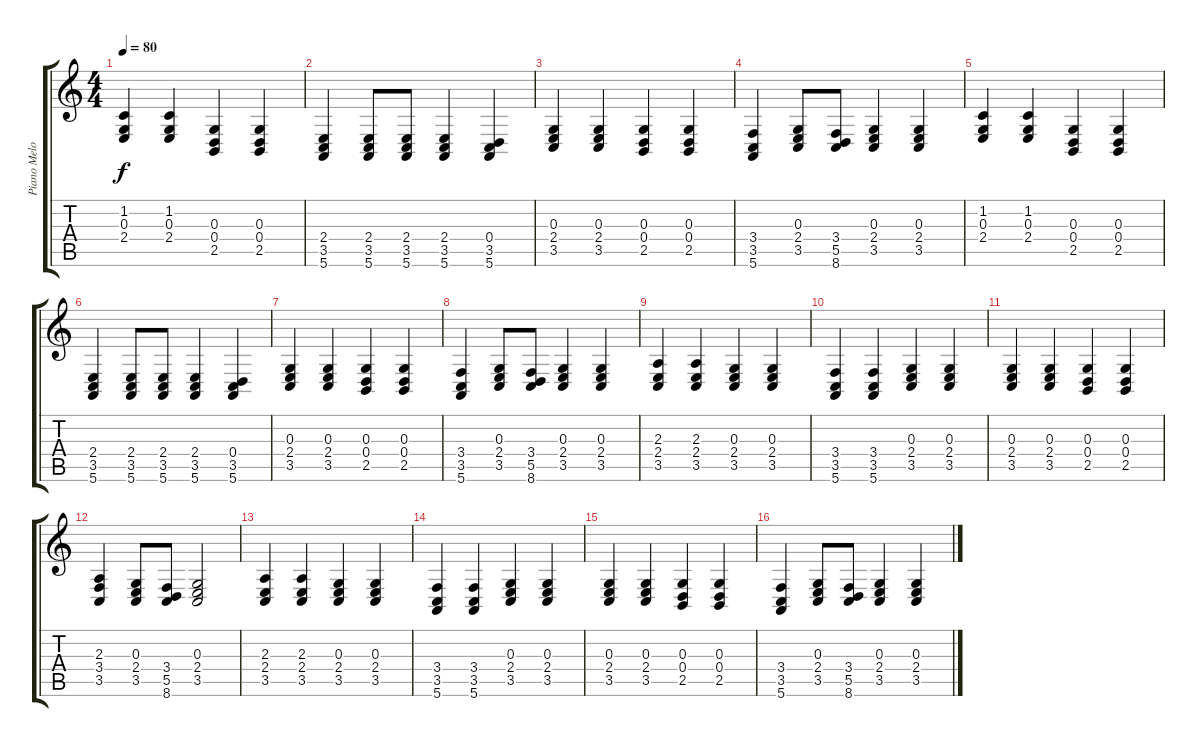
\track ("Piano Melody" "Piano Melo") {instrument acousticgrandpiano}
\staff {score tabs}
\tuning (E4 B3 G3 D3 A2 E2) {hide}
\ts (4 4)
\tempo 80
\clef g2
\ks c
(1.2 0.3 2.4).4{dy f} (1.2 0.3 2.4).4 (0.3 0.4 2.5).4 (0.3 0.4 2.5).4 |
(2.4 3.5 5.6).4 (2.4 3.5 5.6).8 (2.4 3.5 5.6).8 (2.4 3.5 5.6).4 (0.4 3.5 5.6).4 |
(0.3 2.4 3.5).4 (0.3 2.4 3.5).4 (0.3 0.4 2.5).4 (0.3 0.4 2.5).4 |
(3.4 3.5 5.6).4 (0.3 2.4 3.5).8 (3.4 5.5 8.6).8 (0.3 2.4 3.5).4 (0.3 2.4 3.5).4 |
(1.2 0.3 2.4).4 (1.2 0.3 2.4).4 (0.3 0.4 2.5).4 (0.3 0.4 2.5).4 |
(2.4 3.5 5.6).4 (2.4 3.5 5.6).8 (2.4 3.5 5.6).8 (2.4 3.5 5.6).4 (0.4 3.5 5.6).4 |
(0.3 2.4 3.5).4 (0.3 2.4 3.5).4 (0.3 0.4 2.5).4 (0.3 0.4 2.5).4 |
(3.4 3.5 5.6).4 (0.3 2.4 3.5).8 (3.4 5.5 8.6).8 (0.3 2.4 3.5).4 (0.3 2.4 3.5).4 |
(2.3 2.4 3.5).4 (2.3 2.4 3.5).4 (0.3 2.4 3.5).4 (0.3 2.4 3.5).4 |
(3.4 3.5 5.6).4 (3.4 3.5 5.6).4 (0.3 2.4 3.5).4 (0.3 2.4 3.5).4 |
(0.3 2.4 3.5).4 (0.3 2.4 3.5).4 (0.3 0.4 2.5).4 (0.3 0.4 2.5).4 |
(2.3 3.4 3.5).4 (0.3 2.4 3.5).8 (3.4 5.5 8.6).8 (0.3 2.4 3.5).2 |
(2.3 2.4 3.5).4 (2.3 2.4 3.5).4 (0.3 2.4 3.5).4 (0.3 2.4 3.5).4 |
(3.4 3.5 5.6).4 (3.4 3.5 5.6).4 (0.3 2.4 3.5).4 (0.3 2.4 3.5).4 |
(0.3 2.4 3.5).4 (0.3 2.4 3.5).4 (0.3 0.4 2.5).4 (0.3 0.4 2.5).4 |
(3.4 3.5 5.6).4 (0.3 2.4 3.5).8 (3.4 5.5 8.6).8 (0.3 2.4 3.5).4 (0.3 2.4 3.5).4
